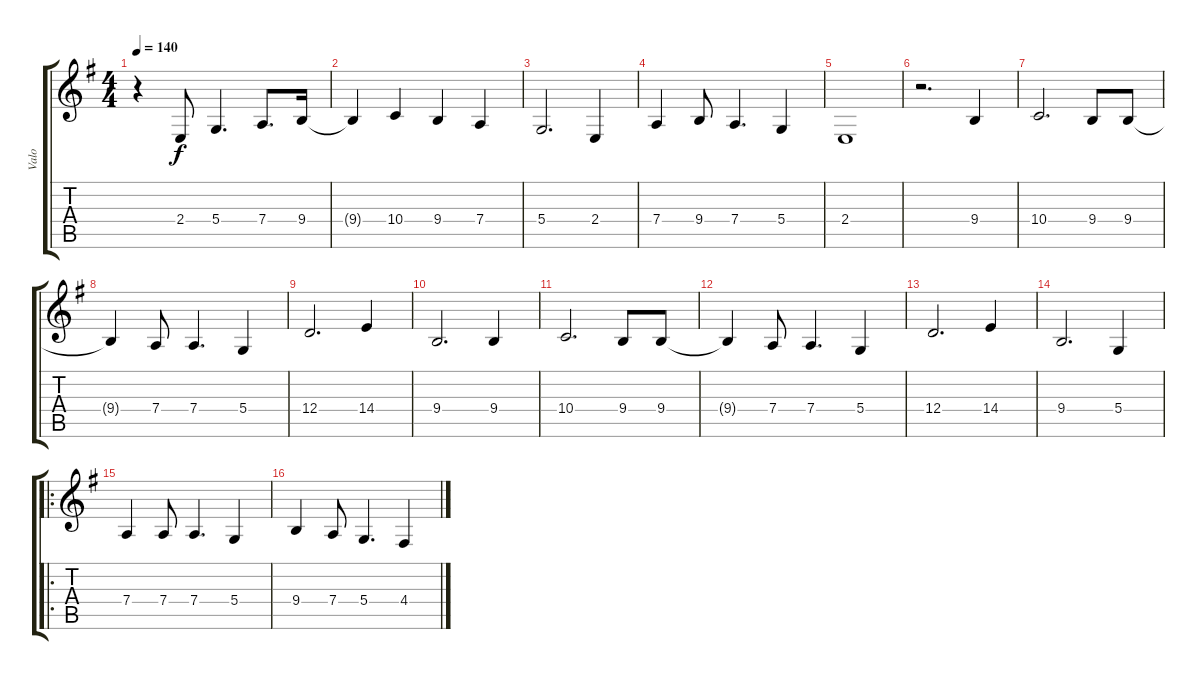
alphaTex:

\track ("Valo" "Valo") {instrument choiraahs}
\staff {score tabs}
\tuning (E4 B3 G3 D3 A2 E2) {hide}
\ts (4 4)
\tempo 140
\clef g2
\ks eminor
r.4{dy f} 2.4.8 5.4.4{d} 7.4.8{d} 9.4.16 |
9.4{t}.4 10.4.4 9.4.4 7.4.4 |
5.4.2{d} 2.4.4 |
7.4.4 9.4.8 7.4.4{d} 5.4.4 |
2.4.1 |
r.2{d} 9.4.4 |
10.4.2{d} 9.4.8 9.4.8 |
9.4{t}.4 7.4.8 7.4.4{d} 5.4.4 |
12.4.2{d} 14.4.4 |
9.4.2{d} 9.4.4 |
10.4.2{d} 9.4.8 9.4.8 |
9.4{t}.4 7.4.8 7.4.4{d} 5.4.4 |
12.4.2{d} 14.4.4 |
9.4.2{d} 5.4.4 |
\ro
7.4.4 7.4.8 7.4.4{d} 5.4.4 |
9.4.4 7.4.8 5.4.4{d} 4.4.4
